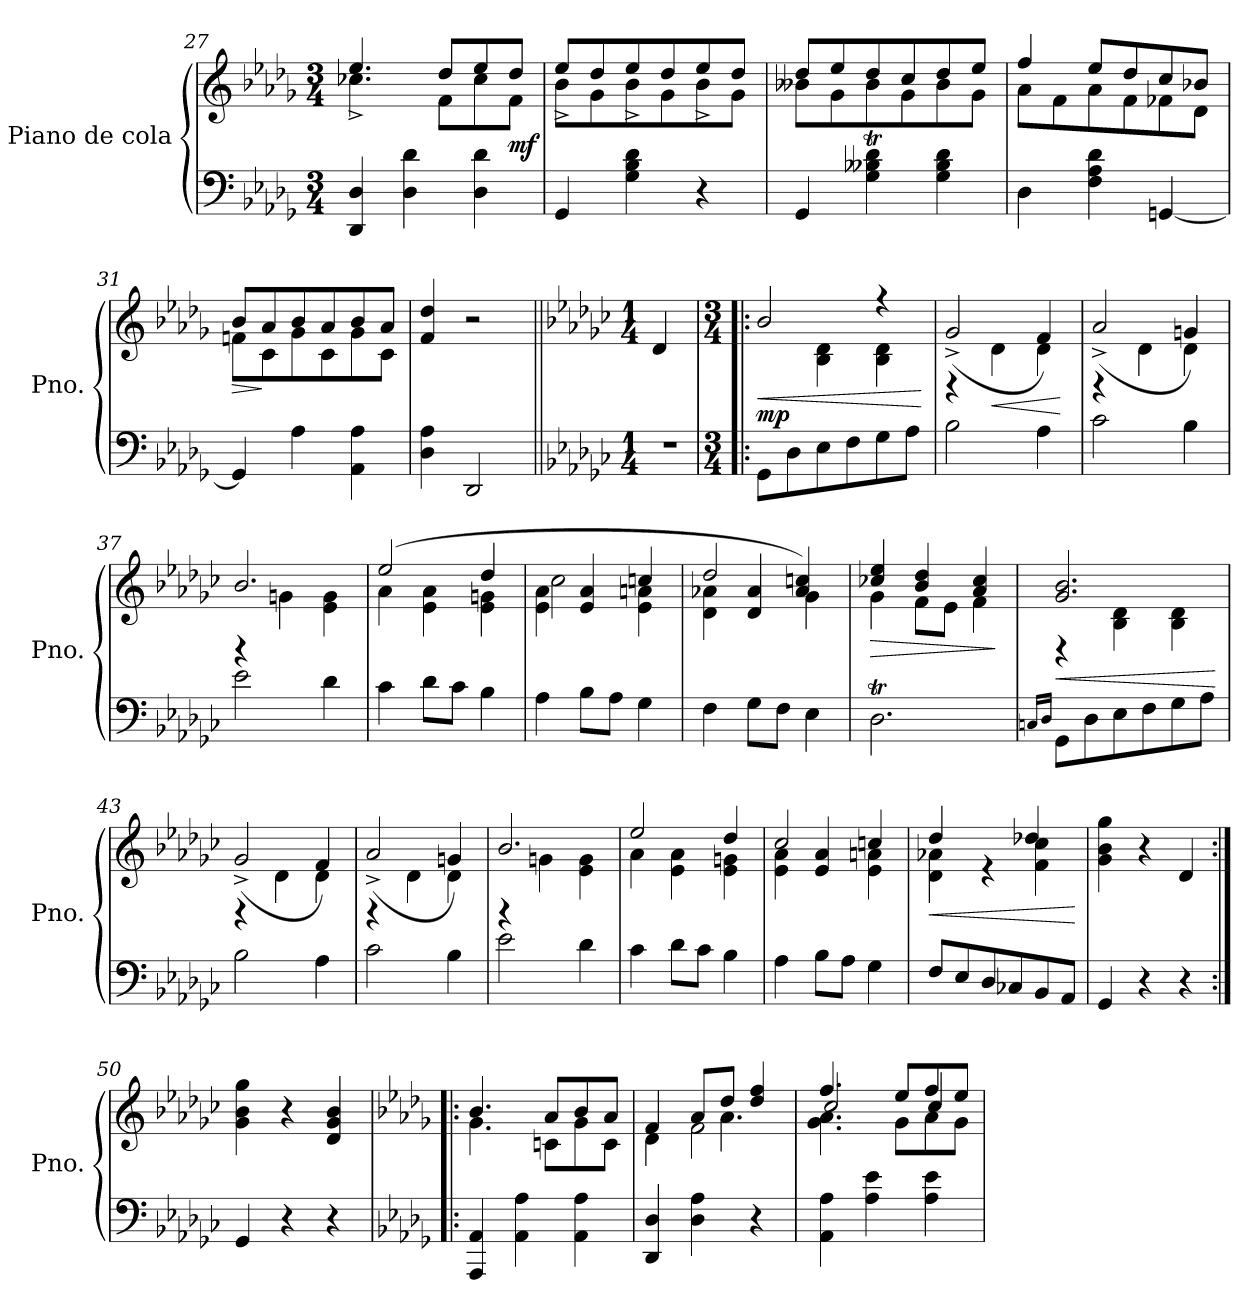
**kern	**kern	**dynam
*part1	*part1	*part1
*staff2	*staff1	*staff1/2
*I"Piano de cola	*	*
*I'Pno.	*	*
!!LO:PB:g=z
*clefF4	*clefG2	*
*k[b-e-a-d-g-]	*k[b-e-a-d-g-]	*
*M3/4	*M3/4	*
=27	=27	=27
*	*^	*
4DD-/ 4D-/	4.cc-X\	4.ee-^/	.
4D-\ 4d-\	.	.	.
.	8f\L	8dd-/L	.
4D-\ 4d-\	8cc-\	8ee-/	.
!	!	!	!LO:DY:b
.	8f\J	8dd-/J	mf
=28	=28	=28	=28
4GG-/	8b-\L	8ee-^/L	.
.	8g-\	8dd-/	.
4G-\ 4B-\ 4d-\	8b-\	8ee-^/	.
.	8g-\	8dd-/	.
4r	8b-\	8ee-^/	.
.	8g-\J	8dd-/J	.
=29	=29	=29	=29
*	*MM121	*	*
4GG-/	8b--X\L	8dd-/L	.
.	8g-\	8ee-/	.
4G-\ 4B--X\ 4d-\	8b--\	8dd-T/	.
.	8g-\	8cc/	.
4G-\ 4B--\ 4d-\	8b--\	8dd-/	.
.	8g-\J	8ee-/J	.
=30	=30	=30	=30
*	*MM150	*	*
4D-\	8a-\L	4ff/	.
.	8f\	.	.
4F\ 4A-\ 4d-\	8a-\	8ee-/L	.
.	8f\	8dd-/	.
[4GGn/	8f-X\	8cc/	.
.	8d-\J	8b-X/J	.
=31	=31	=31	=31
!	!	!	!LO:HP:b
4GG/]	8b-/L	8fn\L	>
.	8a-/	8c\	]
4A-\	8b-/	8g-\	.
.	8a-/	8c\	.
4AA-\ 4A-\	8b-/	8g-\	.
.	8a-/J	8c\J	.
*	*v	*v	*
=32	=32	=32
4D-\ 4A-\	4f/ 4dd-/	.
2DD-/	2r	.
!!LO:LB:g=z
=33||	=33||	=33||
*k[b-e-a-d-g-c-]	*k[b-e-a-d-g-c-]	*
*M1/4	*M1/4	*
4r	4d-/	.
=34!|:	=34!|:	=34!|:
*M3/4	*M3/4	*
!	!	!LO:HP:b
*	*^	*
!	!	!	!LO:DY:n=1:a=2
8GG-\L	2b-/	4ryy	< mp
8D-\	.	.	.
8E-\	.	4B-\ 4d-\	.
8F\	.	.	.
8G-\	4r	4B-\ 4d-\	.
8A-\J	.	.	.
*	*v	*v	*
.	.	[
=35	=35	=35
*	*^	*
2B-\	4rD	(2g-^/	.
!	!	!	!LO:HP:b
.	4d-\	.	<
4A-\	4d-\	4f/)	.
*	*v	*v	*
.	.	[
=36	=36	=36
*	*^	*
2c-\	4rD	(2a-^/	.
.	4d-\	.	.
4B-\	4d-\	4gn/)	.
=37	=37	=37	=37
2e-\	4rD	2.b-/	.
.	4gn\	.	.
4d-\	4e-\ 4g\	.	.
=38	=38	=38	=38
4c-\	4a-\	(2ee-/	.
8d-\L	4e-\ 4a-\	.	.
8c-\J	.	.	.
4B-\	4e-\ 4gn\	4dd-/	.
=39	=39	=39	=39
4A-\	4e-\ 4a-\	2cc-\	.
8B-\L	4e-/ 4a-/	.	.
8A-\J	.	.	.
4G-\	4e-\ 4an\	4ccn/	.
=40	=40	=40	=40
4F\	4d-\ 4a-X\	2dd-/	.
8G-\L	4d-/ 4a-/	.	.
8F\J	.	.	.
4E-\	4g-\	4a-/ 4ccn/)	.
!!LO:LB:g=z	!!
=41	=41	=41	=41
!	!	!	!LO:HP:b
2.D-T\	4g-\	4cc-X/ 4ee-/	>
.	8f\L	4b-/ 4dd-/	.
.	8e-\J	.	.
.	4f\	4a-/ 4cc-/	.
*	*v	*v	*
.	.	]
=42	=42	=42
16qCn/LL	.	.
16qD-/JJ	.	.
!	!	!LO:HP:b
*	*^	*
8GG-\L	4rD	2.g-/ 2.b-/	<
8D-\	.	.	.
8E-\	4B-\ 4d-\	.	.
8F\	.	.	.
8G-\	4B-\ 4d-\	.	.
8A-\J	.	.	.
*	*v	*v	*
.	.	[
=43	=43	=43
*	*^	*
2B-\	4rD	(2g-^/	.
.	4d-\	.	.
4A-\	4d-\	4f/)	.
=44	=44	=44	=44
2c-\	4rD	(2a-^/	.
.	4d-\	.	.
4B-\	4d-\	4gn/)	.
=45	=45	=45	=45
2e-\	4rD	2.b-/	.
.	4gn\	.	.
4d-\	4e-\ 4g\	.	.
=46	=46	=46	=46
4c-\	4a-\	2ee-/	.
8d-\L	4e-\ 4a-\	.	.
8c-\J	.	.	.
4B-\	4e-\ 4gn\	4dd-/	.
=47	=47	=47	=47
4A-\	4e-\ 4a-\	2cc-/	.
8B-\L	4e-/ 4a-/	.	.
8A-\J	.	.	.
4G-\	4e-\ 4an\	4ccn/	.
!!LO:LB:g=z	!!
=48	=48	=48	=48
!	!	!	!LO:HP:b
8F/L	4d-\ 4a-X\	4dd-/	<
8E-/	.	.	.
8D-/	4re	4ryy	.
8C-X/	.	.	.
8BB-/	4f\ 4cc-\	4dd-X/	.
8AA-/J	.	.	.
*	*v	*v	*
.	.	[
=49	=49	=49
4GG-/	4g-\ 4b-\ 4gg-\	.
4r	4r	.
4r	4d-/	.
=50:|!	=50:|!	=50:|!
4GG-/	4g-\ 4b-\ 4gg-\	.
4r	4r	.
4r	4d-/ 4g-/ 4b-/	.
=51!|:	=51!|:	=51!|:
*k[b-e-a-d-g-]	*k[b-e-a-d-g-]	*
*	*^	*
4AAA-/ 4AA-/	4.g-\	4.b-/	.
4AA-\ 4A-\	.	.	.
.	8cn\L	8a-/L	.
4AA-\ 4A-\	8g-\	8b-/	.
.	8c\J	8a-/J	.
=52	=52	=52	=52
*	*	*^	*
4DD-/ 4D-/	4d-\	4f/	4.ryy	.
4D-\ 4A-\	2f\	8a-/L	.	.
.	.	8dd-/J	4.a-\	.
4r	.	4dd-/ 4ff/	.	.
=53	=53	=53	=53	=53
4AA-\ 4A-\	4.g-\ 4.a-\	4.ff/	2cc/	.
4A-\ 4e-\	.	.	.	.
.	8g-\L	8ee-/L	.	.
4A-\ 4e-\	8a-\	8ff/	4cc/	.
.	8g-\J	8ee-/J	.	.
*	*v	*v	*v	*
=	=	=
*-	*-	*-
